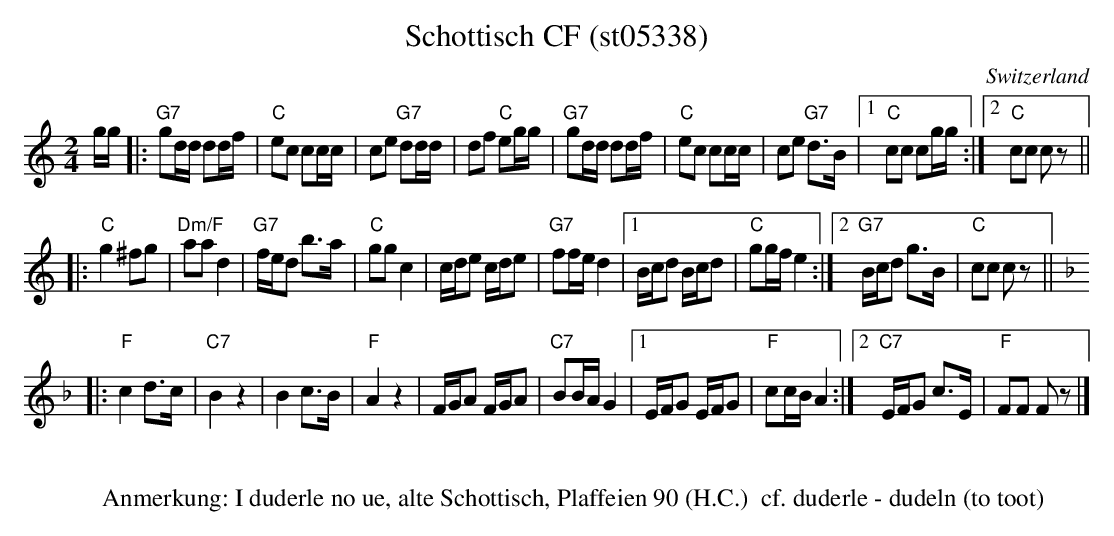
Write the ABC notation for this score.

X:1
T: Schottisch CF (st05338)
O:Switzerland
M:2/4
L:1/16
K:C major
gg |: "G7"g2dd d2df | "C"e2c2 c2cc | c2e2 "G7"d2dd | d2f2 "C"e2gg | "G7"g2dd d2df | "C"e2c2 c2cc | c2e2 "G7"d3B |1 "C"c2c2 c2gg :|2 "C"c2c2 c2z2 || [L:1/8]
|: "C"g2 ^fg | "Dm/F"aa d2 | "G7"f/e/d b>a | "C"gg c2 | c/d/e c/d/e | "G7"ff/e/ d2 |1 B/c/d B/c/d | "C"gg/f/ e2 :|2 "G7"B/c/d g>B | "C"cc cz ||
|: [K:F] "F"c2d>c | "C7"B2z2 | B2c>B | "F"A2z2 | F/G/A F/G/A | "C7"BB/A/ G2 |1 E/F/G E/F/G | "F"cc/B/ A2 :|2 "C7"E/F/G c>E | "F"FF Fz |]
W:
W: Anmerkung: I duderle no ue, alte Schottisch, Plaffeien 90 (H.C.)  cf. duderle - dudeln (to toot)
